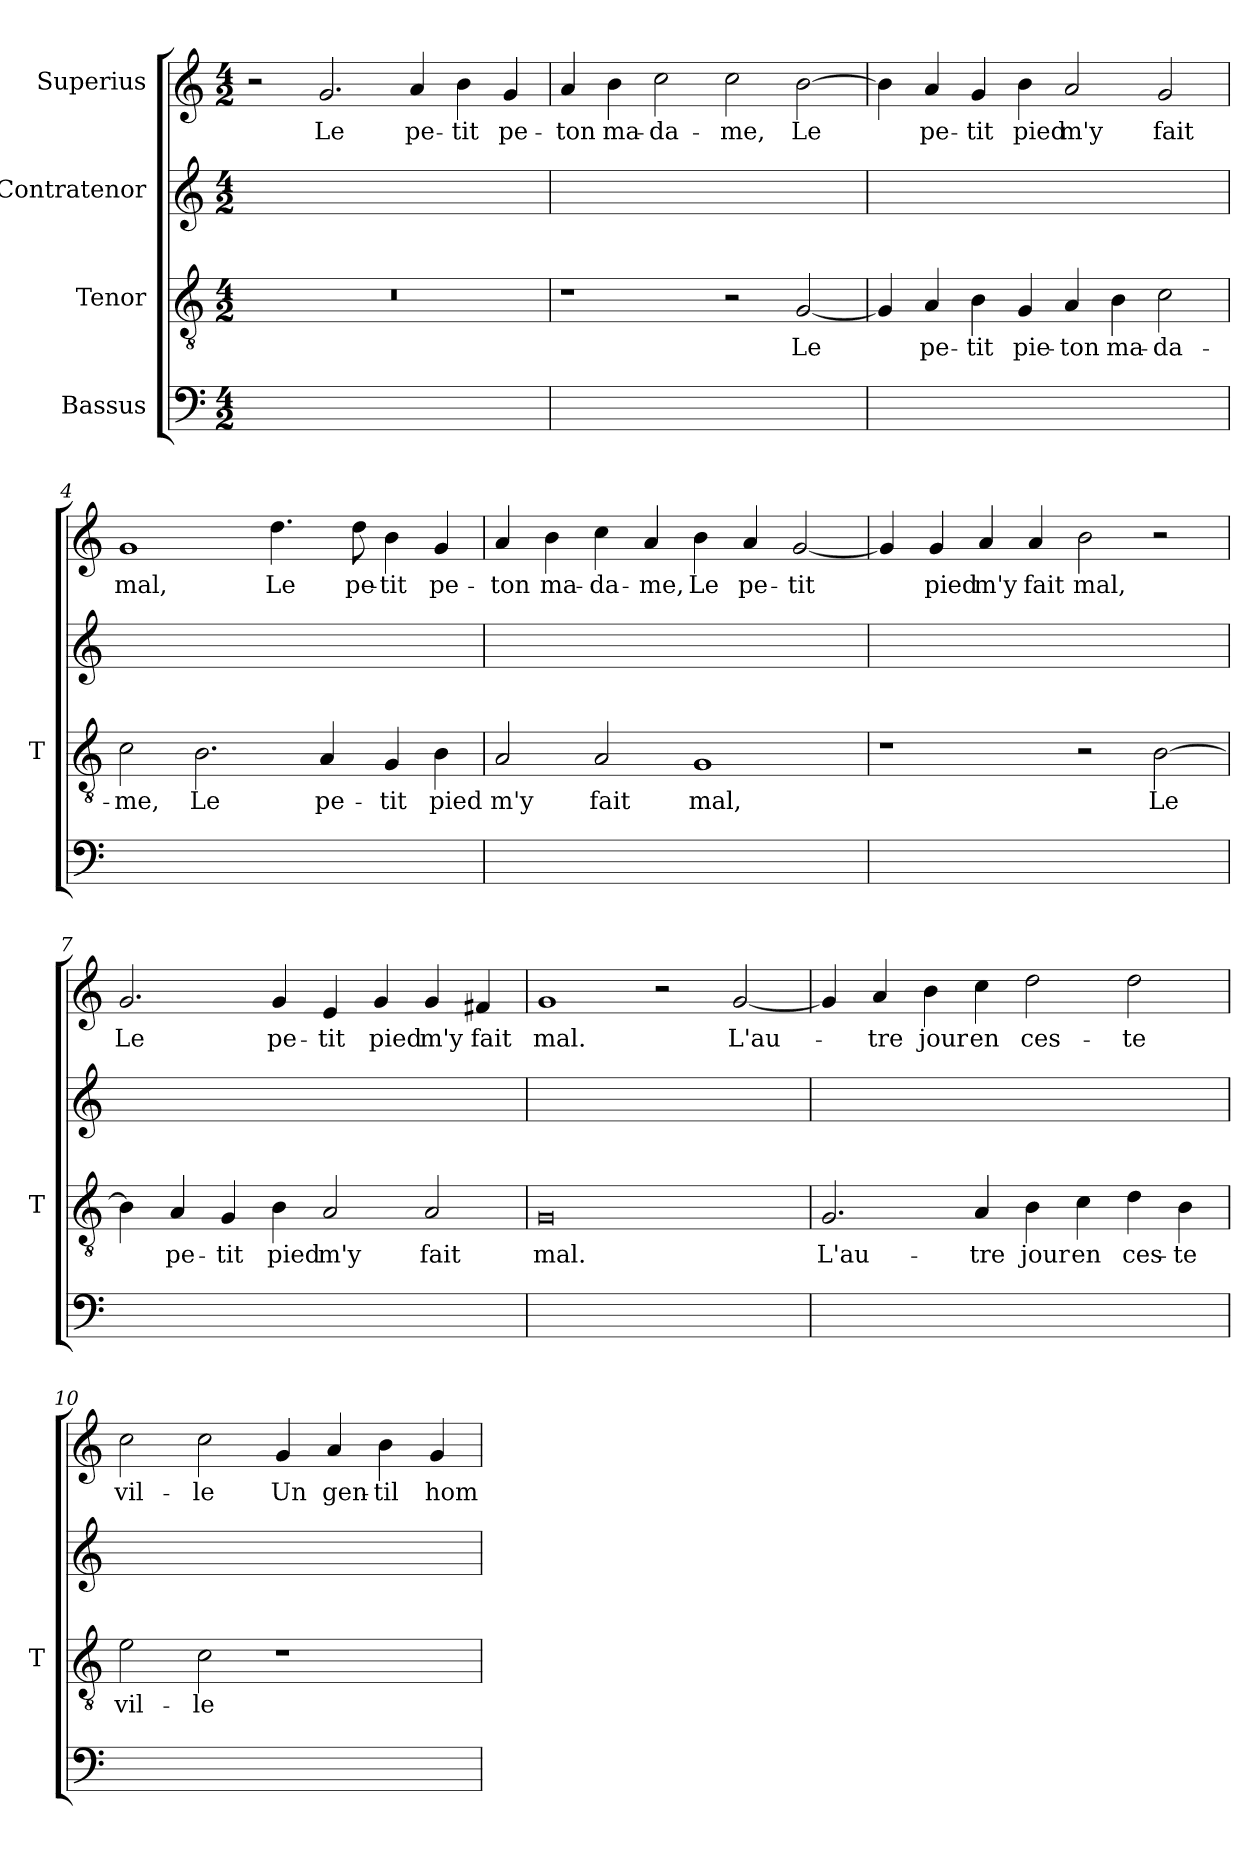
**kern	**kern	**text	**kern	**kern	**text
*part4	*part3	*part3	*part2	*part1	*part1
*staff4	*staff3	*staff3	*staff2	*staff1	*staff1
*I"Bassus	*I"Tenor	*	*I"Contratenor	*I"Superius	*
*	*I'T	*	*	*	*
*clefF4	*clefGv2	*	*clefG2	*clefG2	*
*k[]	*k[]	*	*k[]	*k[]	*
*M4/2	*M4/2	*	*M4/2	*M4/2	*
=1	=1	=1	=1	=1	=1
0ryy	0r	.	0ryy	2r	.
.	.	.	.	2.g	-Le
.	.	.	.	4a	pe-
.	.	.	.	4b	-tit
.	.	.	.	4g	pe-
=2	=2	=2	=2	=2	=2
0ryy	1r	.	0ryy	4a	-ton
.	.	.	.	4b	ma-
.	.	.	.	2cc	da-
.	2r	.	.	2cc	-me,
.	[2G	-Le	.	[2b	-Le
=3	=3	=3	=3	=3	=3
0ryy	4G]	.	0ryy	4b]	.
.	4A	pe-	.	4a	pe-
.	4B	-tit	.	4g	-tit
.	4G	pie-	.	4b	-pied
.	4A	-ton	.	2a	-m'y
.	4B	ma-	.	.	.
.	2c	da-	.	2g	-fait
=4	=4	=4	=4	=4	=4
0ryy	2c	-me,	0ryy	1g	-mal,
.	2.B	-Le	.	.	.
.	.	.	.	4.dd	-Le
.	4A	pe-	.	.	.
.	.	.	.	8dd	pe-
.	4G	-tit	.	4b	-tit
.	4B	-pied	.	4g	pe-
=5	=5	=5	=5	=5	=5
0ryy	2A	-m'y	0ryy	4a	-ton
.	.	.	.	4b	ma-
.	2A	-fait	.	4cc	da-
.	.	.	.	4a	-me,
.	1G	-mal,	.	4b	-Le
.	.	.	.	4a	pe-
.	.	.	.	[2g	-tit
=6	=6	=6	=6	=6	=6
0ryy	1r	.	0ryy	4g]	.
.	.	.	.	4g	-pied
.	.	.	.	4a	-m'y
.	.	.	.	4a	-fait
.	2r	.	.	2b	-mal,
.	[2B	-Le	.	2r	.
=7	=7	=7	=7	=7	=7
0ryy	4B]	.	0ryy	2.g	-Le
.	4A	pe-	.	.	.
.	4G	-tit	.	.	.
.	4B	-pied	.	4g	pe-
.	2A	-m'y	.	4e	-tit
.	.	.	.	4g	-pied
.	2A	-fait	.	4g	-m'y
.	.	.	.	4f#X	-fait
=8	=8	=8	=8	=8	=8
0ryy	0G	-mal.	0ryy	1g	-mal.
.	.	.	.	2r	.
.	.	.	.	[2g	L'au-
=9	=9	=9	=9	=9	=9
0ryy	2.G	L'au-	0ryy	4g]	.
.	.	.	.	4a	-tre
.	.	.	.	4b	-jour
.	4A	-tre	.	4cc	-en
.	4B	-jour	.	2dd	ces-
.	4c	-en	.	.	.
.	4d	ces-	.	2dd	-te
.	4B	-te	.	.	.
=10	=10	=10	=10	=10	=10
0ryy	2e	vil-	0ryy	2cc	vil-
.	2c	-le	.	2cc	-le
.	1r	.	.	4g	-Un
.	.	.	.	4a	gen-
.	.	.	.	4b	-til
.	.	.	.	4g	hom-
=	=	=	=	=	=
*-	*-	*-	*-	*-	*-
